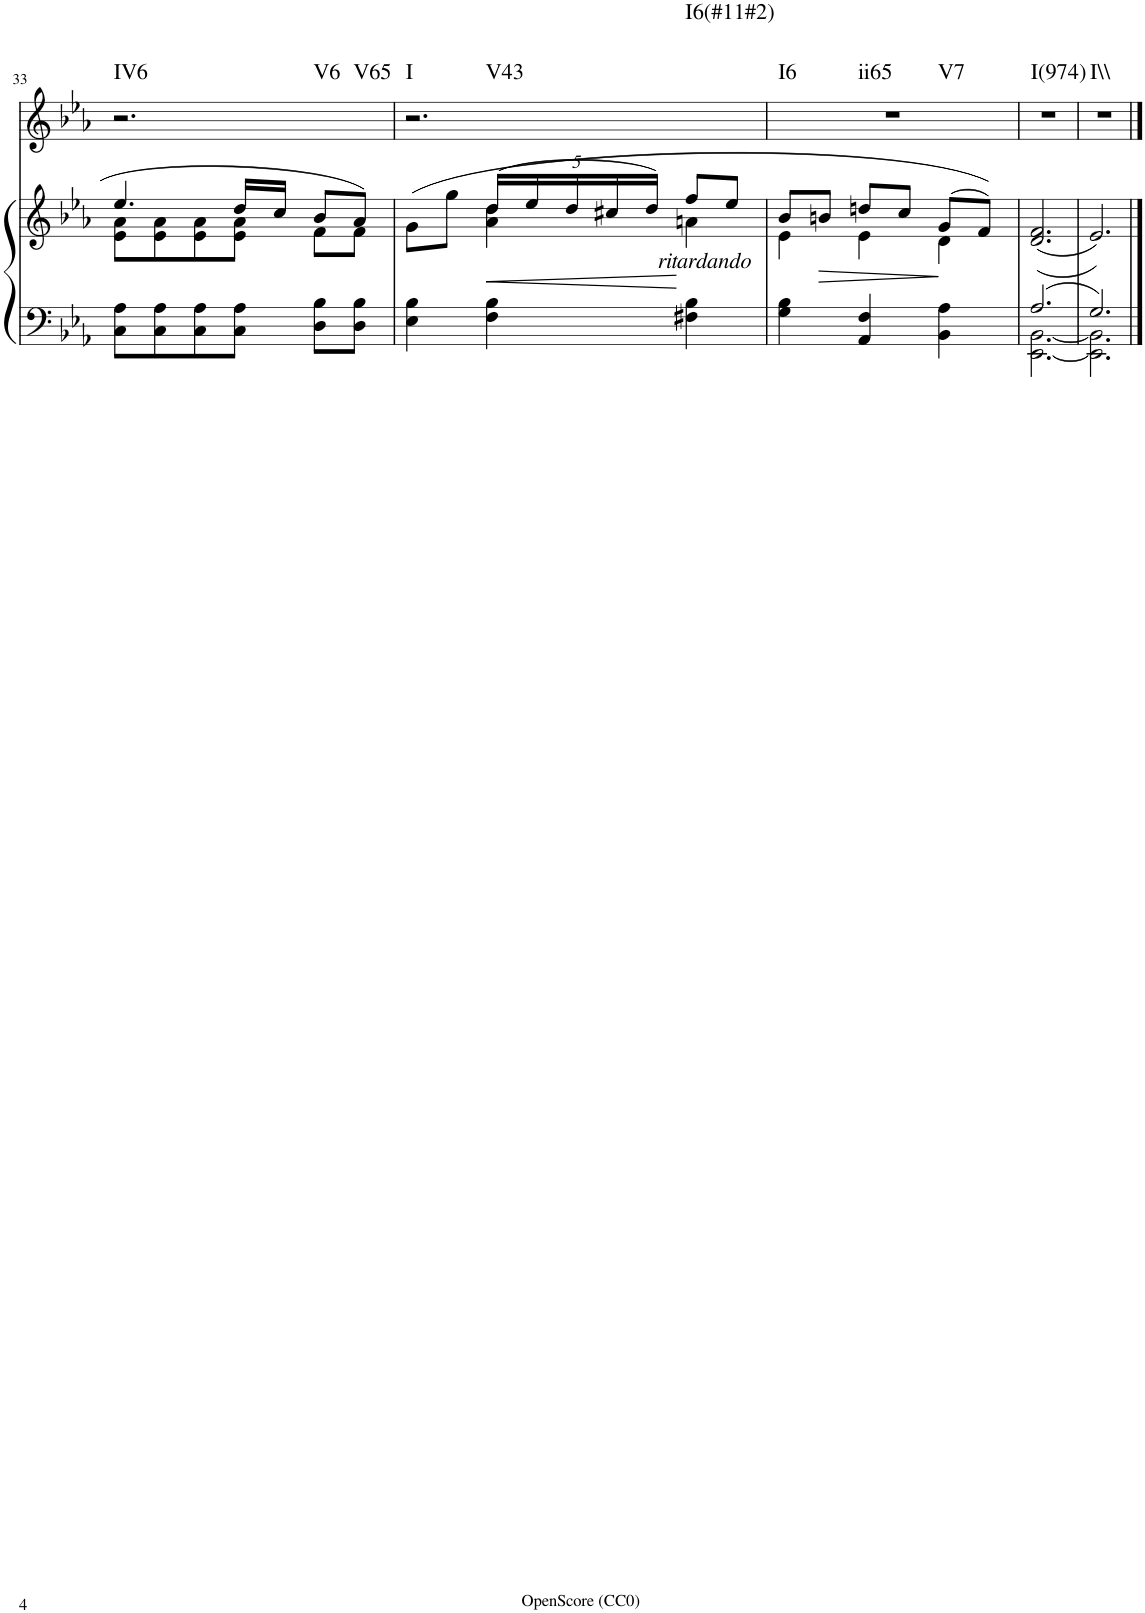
**kern	**kern	**dynam	**kern	**harte
*part2	*part2	*part2	*part1	*part1
*staff3	*staff2	*staff2/3	*staff1	*
*I"Piano	*	*	*I"Voice	*
*I'Pno	*	*	*	*
!!LO:PB:g=z
*clefF4	*clefG2	*	*clefG2	*
*k[b-e-a-]	*k[b-e-a-]	*	*k[b-e-a-]	*
*M3/4	*M3/4	*	*M3/4	*
=33	=33	=33	=33	=33
*	*^	*	*	*
!	!	!	!	!	!LO:H:n=1:kt=IV6
!	!	!	!	!	!LO:H:n=2:kt=V6
!	!	!	!	!	!LO:H:n=3:kt=V65
8C\ 8A-\L	4.ee-/	8e-\ 8a-\L	.	2.r	N N N
8C\ 8A-\	.	8e-\ 8a-\	.	.	.
8C\ 8A-\	.	8e-\ 8a-\	.	.	.
8C\ 8A-\J	16dd/LL	8e-\ 8a-\J	.	.	.
.	16cc/JJ	.	.	.	.
8D\ 8B-\L	8b-/L	8f\L	.	.	.
8D\ 8B-\J	8a-/J	8f\J	.	.	.
=34	=34	=34	=34	=34	=34
!	!	!	!	!	!LO:H:n=1:kt=I
!	!	!	!	!	!LO:H:n=2:kt=V43
!	!	!	!	!	!LO:H:n=3:kt=I6(#11#2)
4E-\ 4B-\	(8g\L	4ryy	.	2.r	N N N
.	8gg\J	.	.	.	.
*	*Xbrackettup	*	*	*	*
!	!	!	!LO:HP:b	!	!
4F\ 4B-\	(20dd/LL	4a-\ 4dd\	<	.	.
.	20ee-/	.	.	.	.
.	20dd/	.	.	.	.
.	20cc#X/	.	.	.	.
!	!LO:TX:b:i:t=ritardando	!	!	!	!
.	20dd/JJ)	.	.	.	.
4F#X\ 4B-\	8ff/L	4an\	.	.	.
.	8ee-/J	.	.	.	.
=35	=35	=35	=35	=35	=35
!	!	!	!	!	!LO:H:n=1:kt=I6
!	!	!	!	!	!LO:H:n=2:kt=ii65
!	!	!	!	!	!LO:H:n=3:kt=V7
4G\ 4B-\	8b-/L	4e-\	.	2.r	N N N
.	8bn/J	.	.	.	.
4AA-/ 4F/	8ddn/L	4e-\	.	.	.
.	8cc/J	.	.	.	.
4BB-\ 4A-\	(8g/L	4d\	[	.	.
.	8f/J))	.	.	.	.
*	*v	*v	*	*	*
=36	=36	=36	=36	=36
*^	*	*	*	*
!	!	!	!	!	!LO:H:kt=I(974)
2.A-/	[2.EE-\ [2.BB-\	((2.d/ 2.f/	.	2.r	N
=37	=37	=37	=37	=37	=37
!	!	!	!	!	!LO:H:kt=I\\
2.G/	2.EE-\] 2.BB-\]	2.e-/))	.	2.r	N
*v	*v	*	*	*	*
==	==	==	==	==
*-	*-	*-	*-	*-
